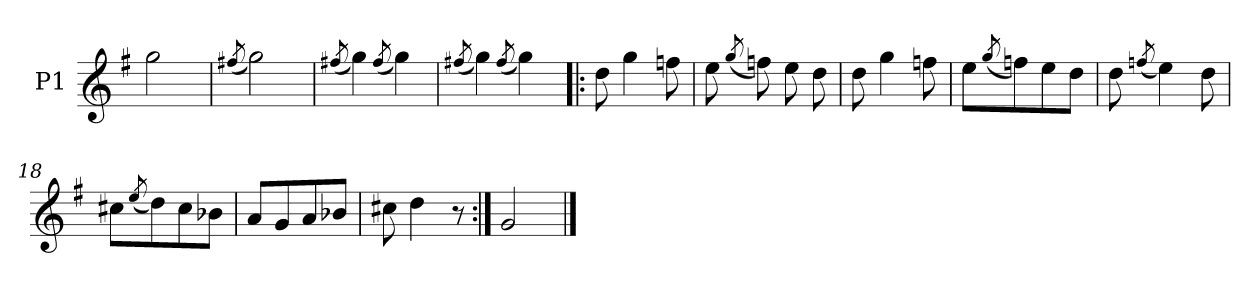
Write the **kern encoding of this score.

**kern
*part1
*staff1
*I"P1
*clefG2
*k[f#]
=
2gg
=10
(8qff#X/
2gg)
=11
(8qff#X/
4gg)
(8qff#/
4gg)
=12
(8qff#X/
4gg)
(8qff#/
4gg)
=13!|:
8dd
4gg
8ffn
=14
8ee
(8qgg/
8ffn)
8ee
8dd
=15
8dd
4gg
8ffn
=16
8eeL
(8qgg/
8ffn)
8ee
8ddJ
=17
8dd
(8qffn/
4ee)
8dd
=18
8cc#XL
(8qee/
8dd)
8cc#
8b-XJ
=19
8aL
8g
8a
8b-XJ
=20
8cc#X
4dd
8r
=21:|!
2g
==
*-
